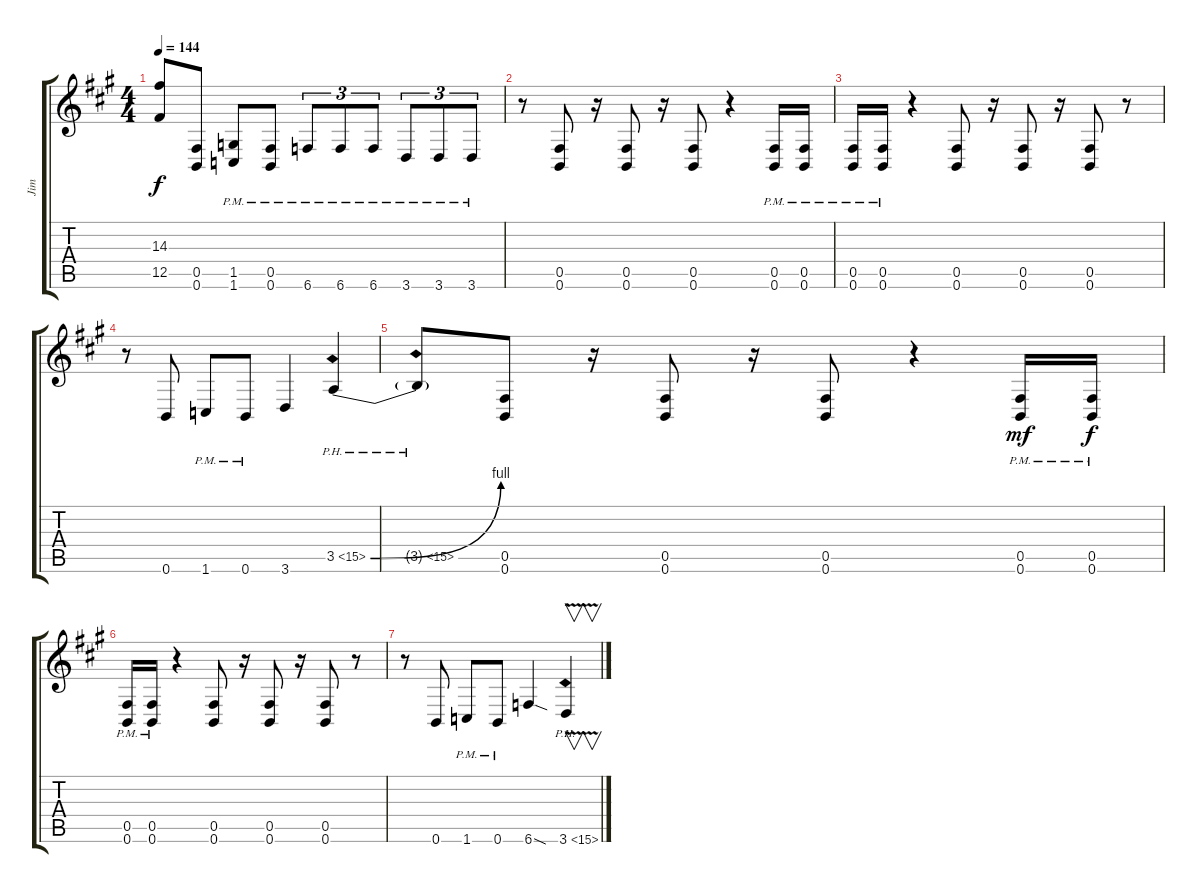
\track ("Jim" "Jim") {instrument distortionguitar}
\staff {score tabs}
\tuning (Db4 Ab3 E3 B2 Gb2 B1) {hide}
\ts (4 4)
\tempo 144
\clef g2
\ks a
(14.3{t} 12.5{t}).8{dy f} (0.5 0.6).8 (1.5{pm} 1.6{pm}).8 (0.5{pm} 0.6{pm}).8 6.6{pm}.8{tu (3 2)} 6.6{pm}.8{tu (3 2)} 6.6{pm}.8{tu (3 2)} 3.6{pm}.8{tu (3 2)} 3.6{pm}.8{tu (3 2)} 3.6{pm}.8{tu (3 2)} |
r.8 (0.5 0.6).8 r.16 (0.5 0.6).8 r.16 (0.5 0.6).8 r.4 (0.5{pm} 0.6{pm}).16 (0.5{pm} 0.6{pm}).16 |
(0.5{pm} 0.6{pm}).16 (0.5{pm} 0.6{pm}).16 r.4 (0.5 0.6).8 r.16 (0.5 0.6).8 r.16 (0.5 0.6).8 r.8 |
r.8 0.6.8 1.6{pm}.8 0.6{pm}.8 3.6.4 3.5{be (bend 0 0 60 4) ph 12}.4 |
3.5{ph 12 t}.8 (0.5 0.6).8 r.16 (0.5 0.6).8 r.16 (0.5 0.6).8 r.4 (0.5{pm} 0.6{pm}).16{dy mf} (0.5{pm} 0.6{pm}).16{dy f} |
(0.5{pm} 0.6{pm}).16 (0.5{pm} 0.6{pm}).16 r.4 (0.5 0.6).8 r.16 (0.5 0.6).8 r.16 (0.5 0.6).8 r.8 |
r.8 0.6.8 1.6{pm}.8 0.6{pm}.8 6.6{sod}.4 3.6{ph 12 v}.4{v}
